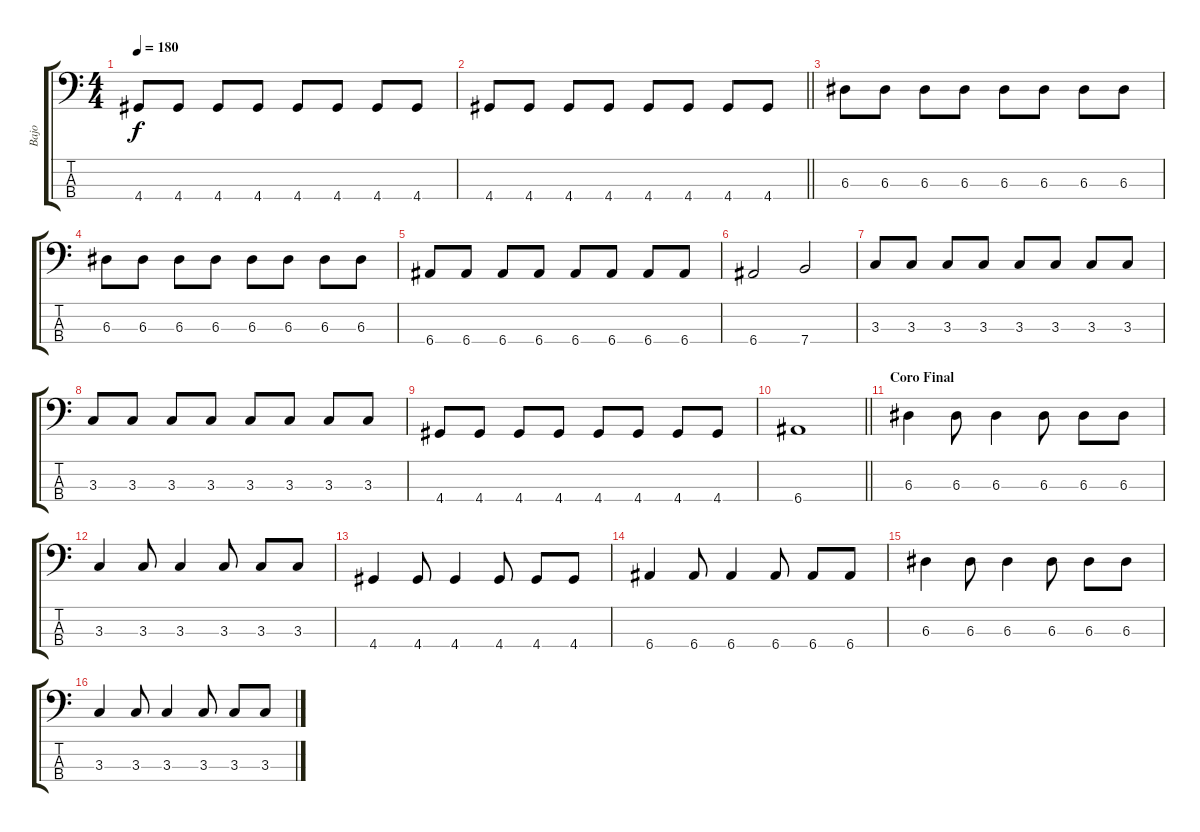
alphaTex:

\track ("Bajo" "Bajo") {instrument electricbassfinger}
\staff {score tabs}
\tuning (G2 D2 A1 E1) {hide}
\ts (4 4)
\tempo 180
\clef f4
\ks c
4.4.8{dy f} 4.4.8 4.4.8 4.4.8 4.4.8 4.4.8 4.4.8 4.4.8 |
\barLineRight lightlight
4.4.8 4.4.8 4.4.8 4.4.8 4.4.8 4.4.8 4.4.8 4.4.8 |
\section ("" "")
6.3.8 6.3.8 6.3.8 6.3.8 6.3.8 6.3.8 6.3.8 6.3.8 |
6.3.8 6.3.8 6.3.8 6.3.8 6.3.8 6.3.8 6.3.8 6.3.8 |
6.4.8 6.4.8 6.4.8 6.4.8 6.4.8 6.4.8 6.4.8 6.4.8 |
6.4.2 7.4.2 |
3.3.8 3.3.8 3.3.8 3.3.8 3.3.8 3.3.8 3.3.8 3.3.8 |
3.3.8 3.3.8 3.3.8 3.3.8 3.3.8 3.3.8 3.3.8 3.3.8 |
4.4.8 4.4.8 4.4.8 4.4.8 4.4.8 4.4.8 4.4.8 4.4.8 |
\barLineRight lightlight
6.4.1 |
\section ("" "Coro Final")
6.3.4 6.3.8 6.3.4 6.3.8 6.3.8 6.3.8 |
3.3.4 3.3.8 3.3.4 3.3.8 3.3.8 3.3.8 |
4.4.4 4.4.8 4.4.4 4.4.8 4.4.8 4.4.8 |
6.4.4 6.4.8 6.4.4 6.4.8 6.4.8 6.4.8 |
6.3.4 6.3.8 6.3.4 6.3.8 6.3.8 6.3.8 |
3.3.4 3.3.8 3.3.4 3.3.8 3.3.8 3.3.8
